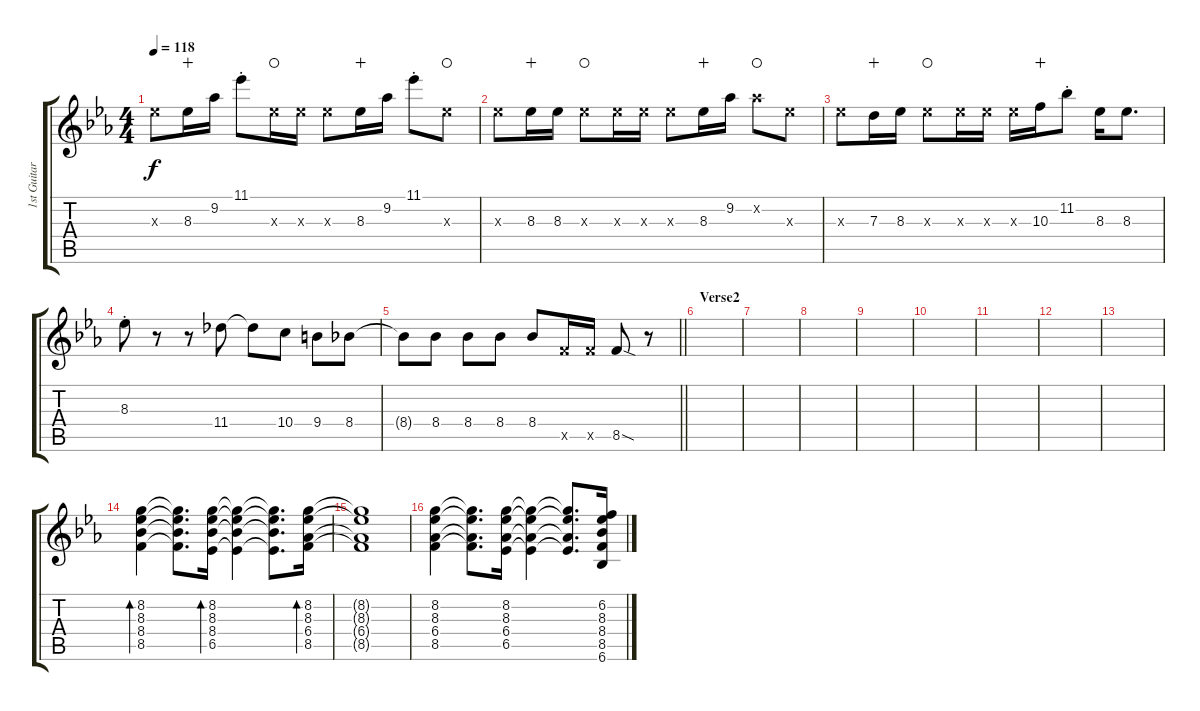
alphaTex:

\track ("1st Guitar" "1st Guitar") {instrument electricguitarclean}
\staff {score tabs}
\tuning (E4 B3 G3 D3 A2 E2) {hide}
\ts (4 4)
\tempo 118
\clef g2
\ks eb
8.3{x}.8{dy f} 8.3.16{wahc} 9.2.16 11.1{st}.8 8.3{x}.16{waho} 8.3{x}.16 8.3{x}.8 8.3.16{wahc} 9.2.16 11.1{st}.8 8.3{x}.8{waho} |
8.3{x}.8 8.3.16{wahc} 8.3.16 8.3{x}.8{waho} 8.3{x}.16 8.3{x}.16 8.3{x}.8 8.3.16{wahc} 9.2.16 9.2{x}.8{waho} 8.3{x}.8 |
8.3{x}.8 7.3.16{wahc} 8.3.16 8.3{x}.8{waho} 8.3{x}.16 8.3{x}.16 8.3{x}.16 10.3.16{wahc} 11.2{st}.8 8.3.16 8.3.8{d} |
8.3{st}.8 r.8 r.8 11.4.8 11.4{t}.8 10.4.8 9.4.8 8.4.8 |
\barLineRight lightlight
8.4{t}.8 8.4.8 8.4.8 8.4.8 8.4.8 8.5{x}.16 8.5{x}.16 8.5{sod}.8 r.8 |
\section ("" "Verse2")
|
|
|
|
|
|
|
|
(8.2 8.3 8.4 8.5).4{bd 240} (8.2{t} 8.3{t} 8.4{t} 8.5{t}).8{d} (8.2 8.3 8.4 6.5).16{bd 240} (8.2{t} 8.3{t} 8.4{t} 6.5{t}).4 (8.2{t} 8.3{t} 8.4{t} 6.5{t}).8{d} (8.2 8.3 6.4 8.5).16{bd 240} |
(8.2{t} 8.3{t} 6.4{t} 8.5{t}).1 |
(8.2 8.3 6.4 8.5).4 (8.2{t} 8.3{t} 6.4{t} 8.5{t}).8{d} (8.2 8.3 6.4 6.5).16 (8.2{t} 8.3{t} 6.4{t} 6.5{t}).4 (8.2{t} 8.3{t} 6.4{t} 6.5{t}).8{d} (6.2 8.3 8.4 8.5 6.6).16
